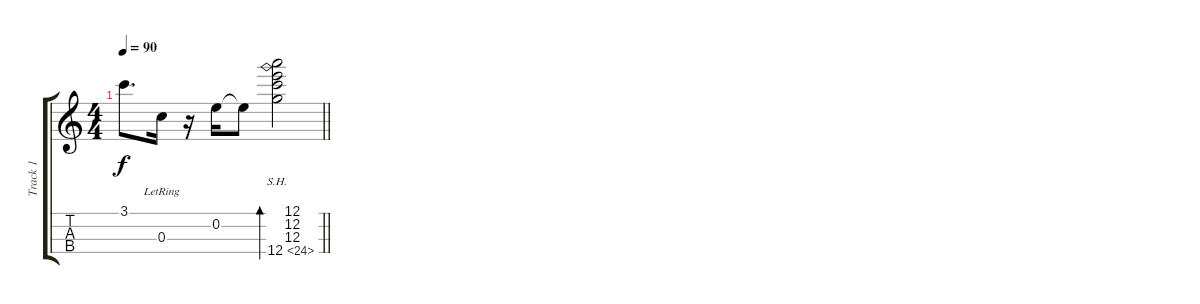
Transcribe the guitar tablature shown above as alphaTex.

\track ("Track 1" "Track 1") {instrument acousticguitarsteel}
\staff {score tabs}
\tuning (A4 E4 C4 G3) {hide}
\ts (4 4)
\tempo 90
\clef g2
\barLineRight lightlight
\ks c
3.1{t}.8{d dy f} 0.3{lr}.16 r.16 0.2.16 0.2{t}.8 (12.1 12.2 12.3 12.4{sh 12}).2{bd 60}
